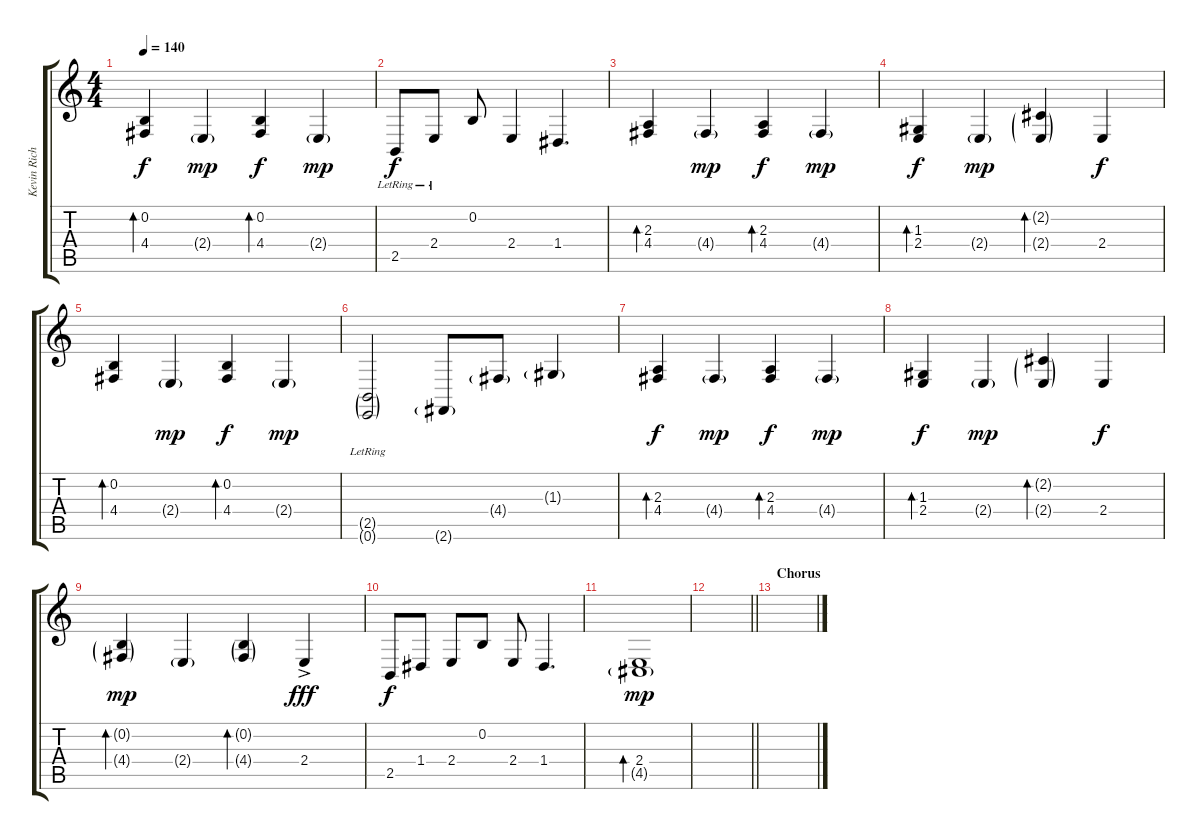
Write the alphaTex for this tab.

\track ("Kevin Richardson - Piano" "Kevin Rich") {instrument brightacousticpiano}
\staff {score tabs}
\tuning (E4 B3 G3 D3 A2 E2) {hide}
\ts (4 4)
\tempo 140
\clef g2
\ks c
(0.2 4.4).4{bd 240 dy f} 2.4{g}.4{dy mp} (0.2 4.4).4{bd 240 dy f} 2.4{g}.4{dy mp} |
2.5{lr}.8{dy f} 2.4{lr}.8 0.2.8 2.4.4 1.4.4{d} |
(2.3 4.4).4{bd 240} 4.4{g}.4{dy mp} (2.3 4.4).4{bd 240 dy f} 4.4{g}.4{dy mp} |
(1.3 2.4).4{bd 120 dy f} 2.4{g}.4{dy mp} (2.2{g} 2.4{g}).4{bd 120} 2.4.4{dy f} |
(0.2 4.4).4{bd 240} 2.4{g}.4{dy mp} (0.2 4.4).4{bd 240 dy f} 2.4{g}.4{dy mp} |
(2.5{g lr} 0.6{g lr}).2 2.6{g}.8 4.4{g}.8 1.3{g}.4 |
(2.3 4.4).4{bd 240 dy f} 4.4{g}.4{dy mp} (2.3 4.4).4{bd 240 dy f} 4.4{g}.4{dy mp} |
(1.3 2.4).4{bd 120 dy f} 2.4{g}.4{dy mp} (2.2{g} 2.4{g}).4{bd 120} 2.4.4{dy f} |
(0.2{g} 4.4{g}).4{bd 240 dy mp} 2.4{g}.4 (0.2{g} 4.4{g}).4{bd 240} 2.4{ac}.4{dy fff} |
2.5.8{dy f} 1.4.8 2.4.8 0.2.8 2.4.8 1.4.4{d} |
(2.4 4.5{g}).1{bd 480 dy mp} |
\barLineRight lightlight
|
\section ("" "Chorus")
